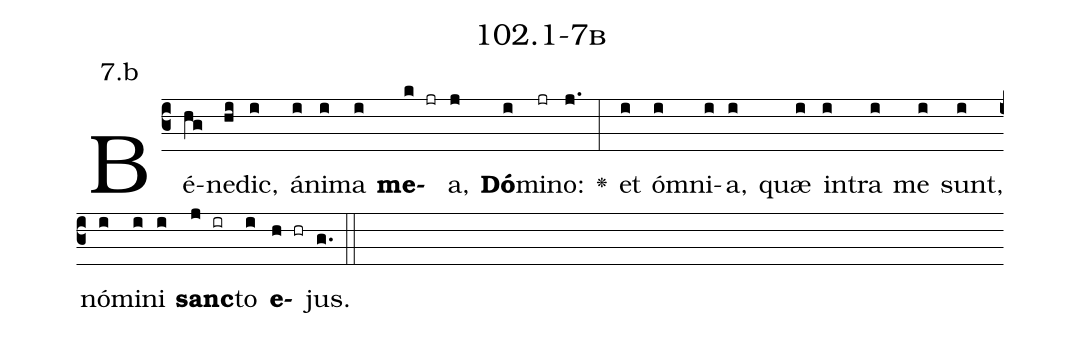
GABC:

name: 102.1-7b;
annotation: 7.b;
%%
(c3)Bé(hg)ne(hi)dic,(i) á(i)ni(i)ma(i) <b>me</b>(k jr)a,(j) <b>Dó</b>(i)mi(jr)no:(j.) <v>\greheightstar</v>(:) et(i) óm(i)ni(i)a,(i) quæ(i) in(i)tra(i) me(i) sunt,(i) nó(i)mi(i)ni(i) <b>sanc</b>(j ir)to(i) <b>e</b>(h hr)jus.(g.) (::)


%E(i) u(i) o(j) u(i) a(h) e.(g.) (::)
